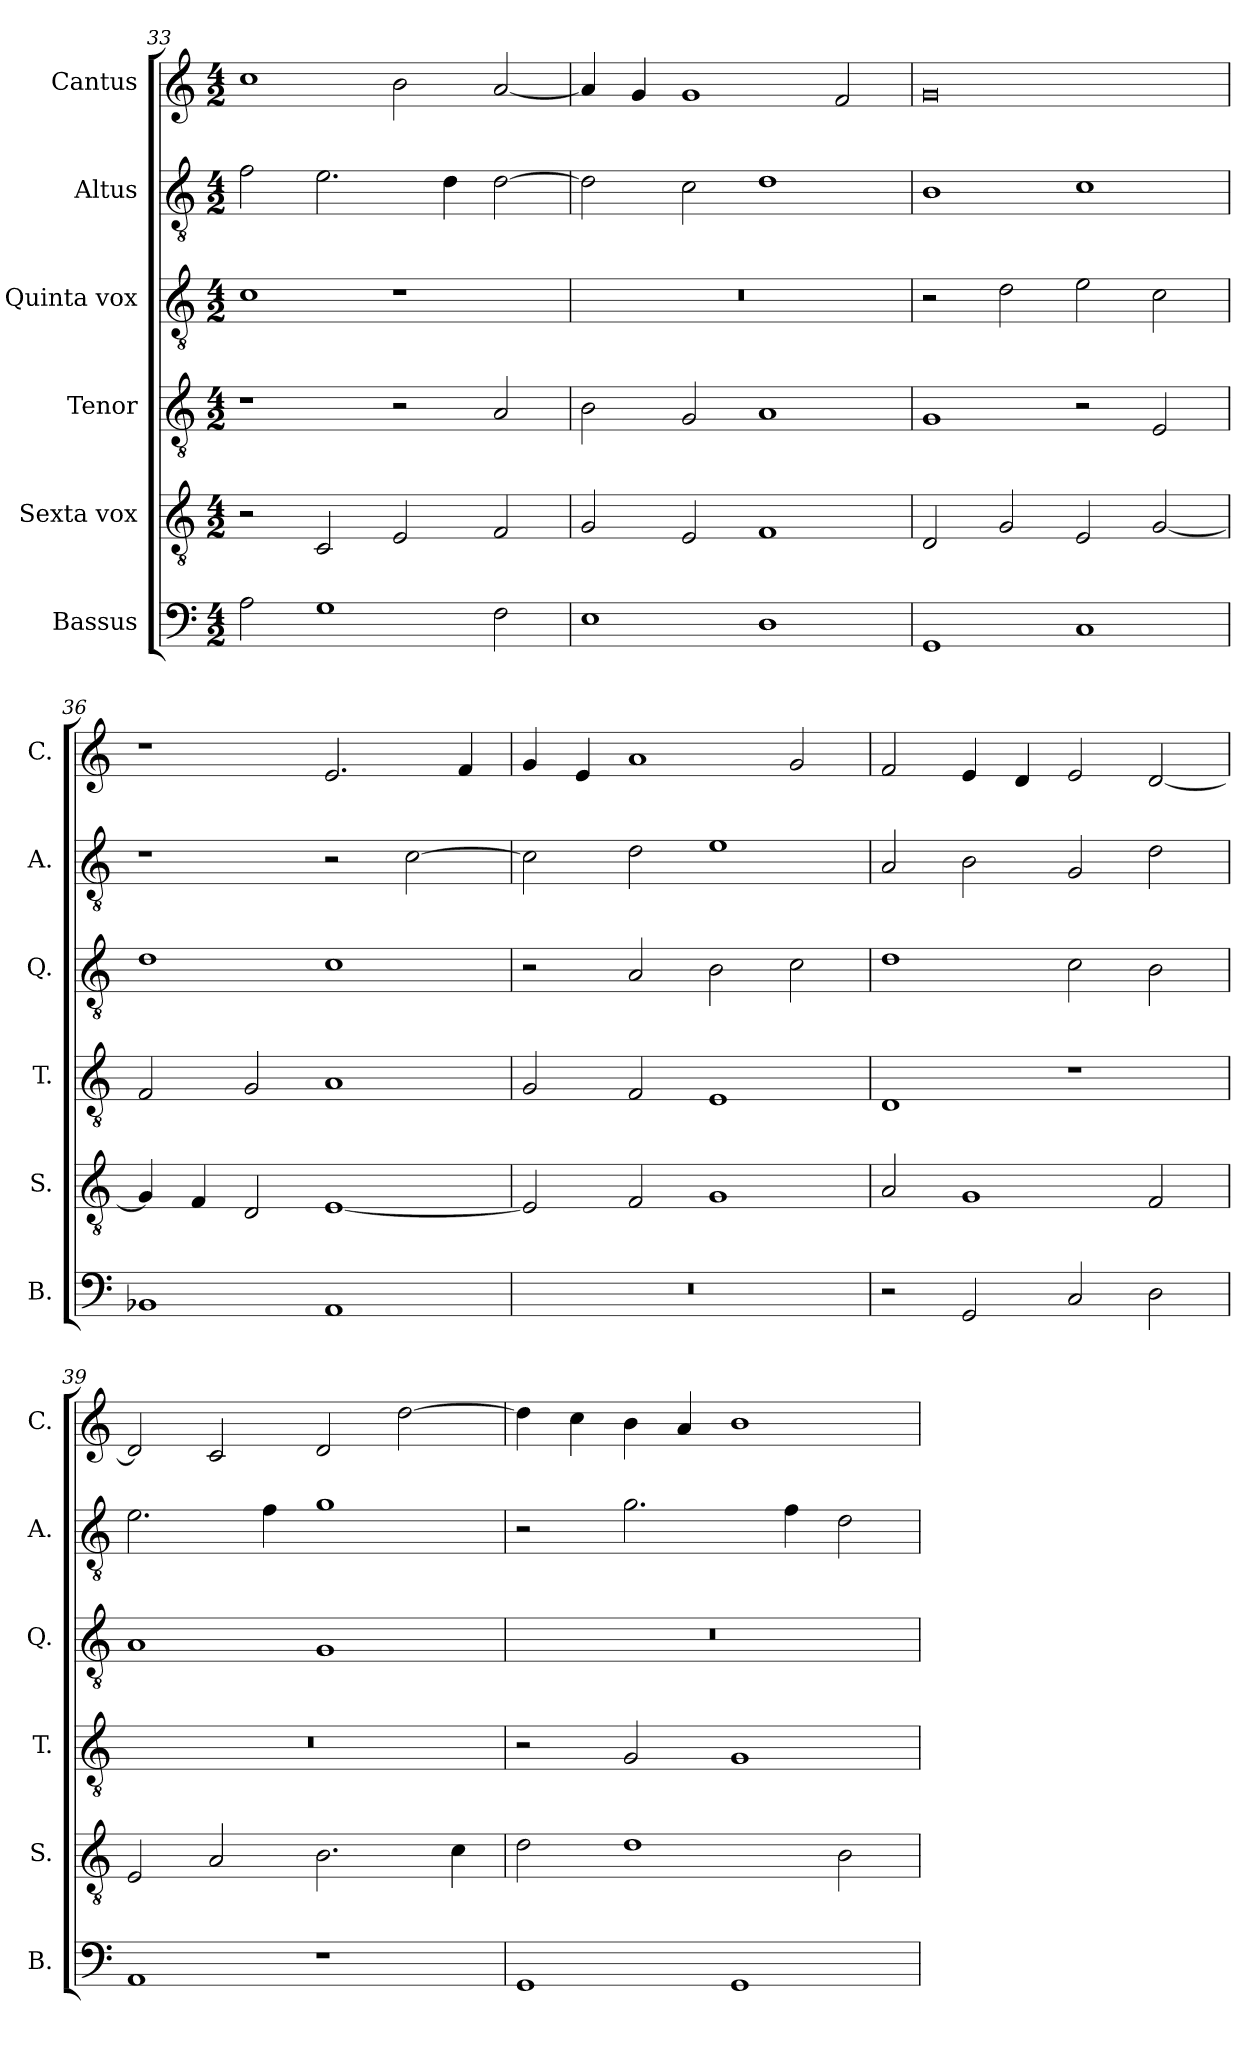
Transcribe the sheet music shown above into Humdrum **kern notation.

**kern	**kern	**kern	**kern	**kern	**kern
*part6	*part5	*part4	*part3	*part2	*part1
*staff6	*staff5	*staff4	*staff3	*staff2	*staff1
*I"Bassus	*I"Sexta vox	*I"Tenor	*I"Quinta vox	*I"Altus	*I"Cantus
*I'B.	*I'S.	*I'T.	*I'Q.	*I'A.	*I'C.
!!LO:LB:g=z
*clefF4	*clefGv2	*clefGv2	*clefGv2	*clefGv2	*clefG2
*k[]	*k[]	*k[]	*k[]	*k[]	*k[]
*M4/2	*M4/2	*M4/2	*M4/2	*M4/2	*M4/2
=33	=33	=33	=33	=33	=33
2A\	2r	1r	1c	2f\	1cc
1G	2C/	.	.	2.e\	.
.	2E/	2r	1r	.	2b\
.	.	.	.	4d\	.
2F\	2F/	2A/	.	[2d\	[2a/
=34	=34	=34	=34	=34	=34
1E	2G/	2B\	0r	2d\]	4a/]
.	.	.	.	.	4g/
.	2E/	2G/	.	2c\	1g
1D	1F	1A	.	1d	.
.	.	.	.	.	2f/
=35	=35	=35	=35	=35	=35
1GG	2D/	1G	2r	1B	0g
.	2G/	.	2d\	.	.
1C	2E/	2r	2e\	1c	.
.	[2G/	2E/	2c\	.	.
=36	=36	=36	=36	=36	=36
1BB-X	4G/]	2F/	1d	1r	1r
.	4F/	.	.	.	.
.	2D/	2G/	.	.	.
1AA	[1E	1A	1c	2r	2.e/
.	.	.	.	[2c\	.
.	.	.	.	.	4f/
=37	=37	=37	=37	=37	=37
0r	2E/]	2G/	2r	2c\]	4g/
.	.	.	.	.	4e/
.	2F/	2F/	2A/	2d\	1a
.	1G	1E	2B\	1e	.
.	.	.	2c\	.	2g/
=38	=38	=38	=38	=38	=38
2r	2A/	1D	1d	2A/	2f/
2GG/	1G	.	.	2B\	4e/
.	.	.	.	.	4d/
2C/	.	1r	2c\	2G/	2e/
2D\	2F/	.	2B\	2d\	[2d/
!!LO:PB:g=z
=39	=39	=39	=39	=39	=39
1AA	2E/	0r	1A	2.e\	2d/]
.	2A/	.	.	.	2c/
.	.	.	.	4f\	.
1r	2.B\	.	1G	1g	2d/
.	.	.	.	.	[2dd\
.	4c\	.	.	.	.
=40	=40	=40	=40	=40	=40
1GG	2d\	2r	0r	2r	4dd\]
.	.	.	.	.	4cc\
.	1d	2G/	.	2.g\	4b\
.	.	.	.	.	4a/
1GG	.	1G	.	.	1b
.	.	.	.	4f\	.
.	2B\	.	.	2d\	.
=	=	=	=	=	=
*-	*-	*-	*-	*-	*-
